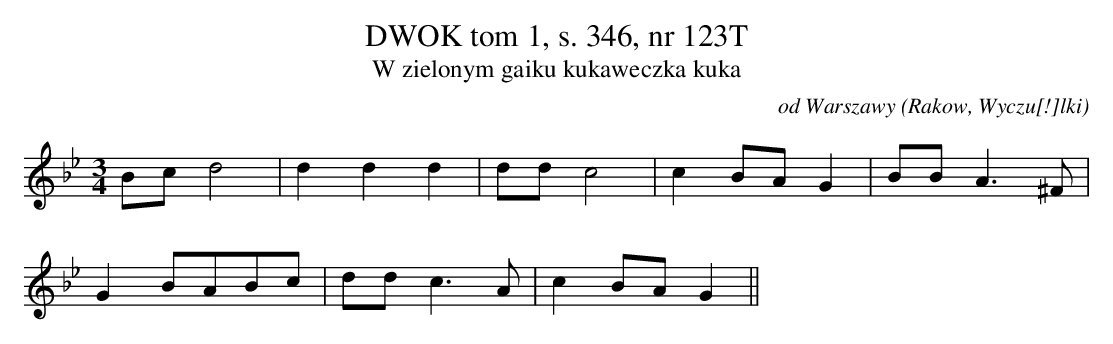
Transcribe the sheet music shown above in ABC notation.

X:1
T: DWOK tom 1, s. 346, nr 123T
T: W zielonym gaiku kukaweczka kuka
O: od Warszawy (Rakow, Wyczu[!]lki)
M: 3/4
L: 1/8
K: Bb
Bcd4 | d2d2d2 | ddc4 | c2BAG2 | BBA3^F |
G2BABc | ddc3A | c2BAG2||
